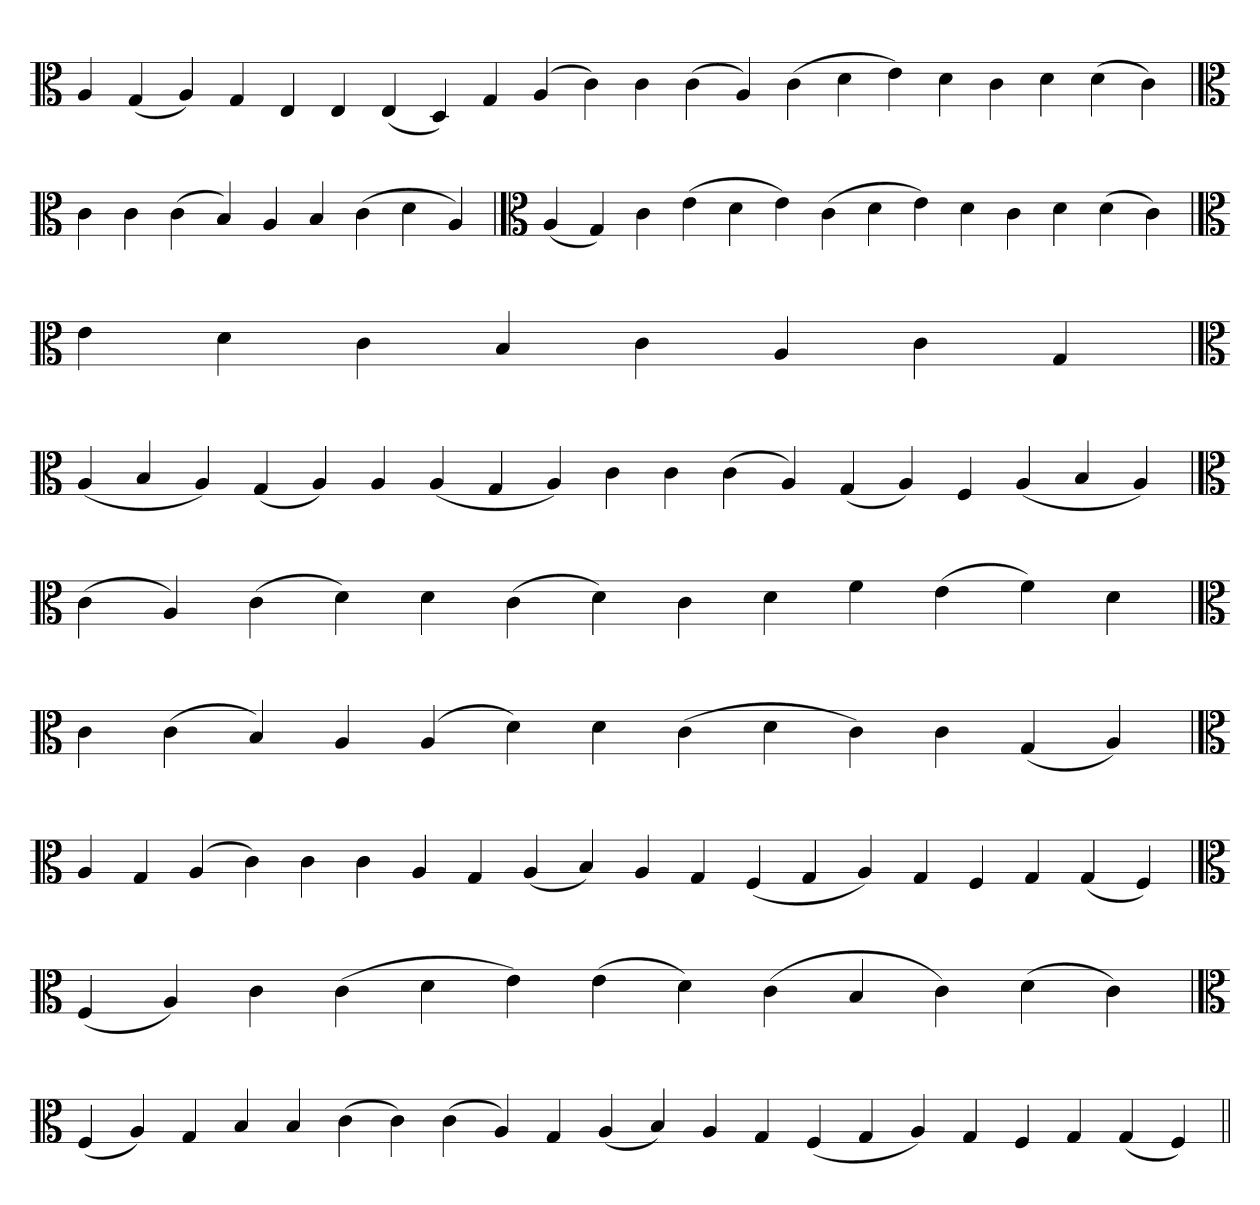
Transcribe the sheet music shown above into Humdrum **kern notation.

**kern
*part1
*staff1
*clefC3
=
4A
(4G
4A)
4G
4E
4E
(4E
4D)
4G
(4A
4c)
4c
(4c
4A)
(4c
4d
4e)
4d
4c
4d
(4d
4c)
='
*clefC3
4c
4c
(4c
4B)
4A
4B
(4c
4d
4A)
='
*clefC3
(4A
4G)
4c
(4e
4d
4e)
(4c
4d
4e)
4d
4c
4d
(4d
4c)
='
*clefC3
4e
4d
4c
4B
4c
4A
4c
4G
=`
*clefC3
(4A
4B
4A)
(4G
4A)
4A
(4A
4G
4A)
4c
4c
(4c
4A)
(4G
4A)
4F
(4A
4B
4A)
=
*clefC3
(4c
4A)
(4c
4d)
4d
(4c
4d)
4c
4d
4f
(4e
4f)
4d
='
*clefC3
4c
(4c
4B)
4A
(4A
4d)
4d
(4c
4d
4c)
4c
(4G
4A)
=`
*clefC3
4A
4G
(4A
4c)
4c
4c
4A
4G
(4A
4B)
4A
4G
(4F
4G
4A)
4G
4F
4G
(4G
4F)
=
*clefC3
(4F
4A)
4c
(4c
4d
4e)
(4e
4d)
(4c
4B
4c)
(4d
4c)
='
*clefC3
(4F
4A)
4G
4B
4B
(4c
4c)
(4c
4A)
4G
(4A
4B)
4A
4G
(4F
4G
4A)
4G
4F
4G
(4G
4F)
=||
*-
